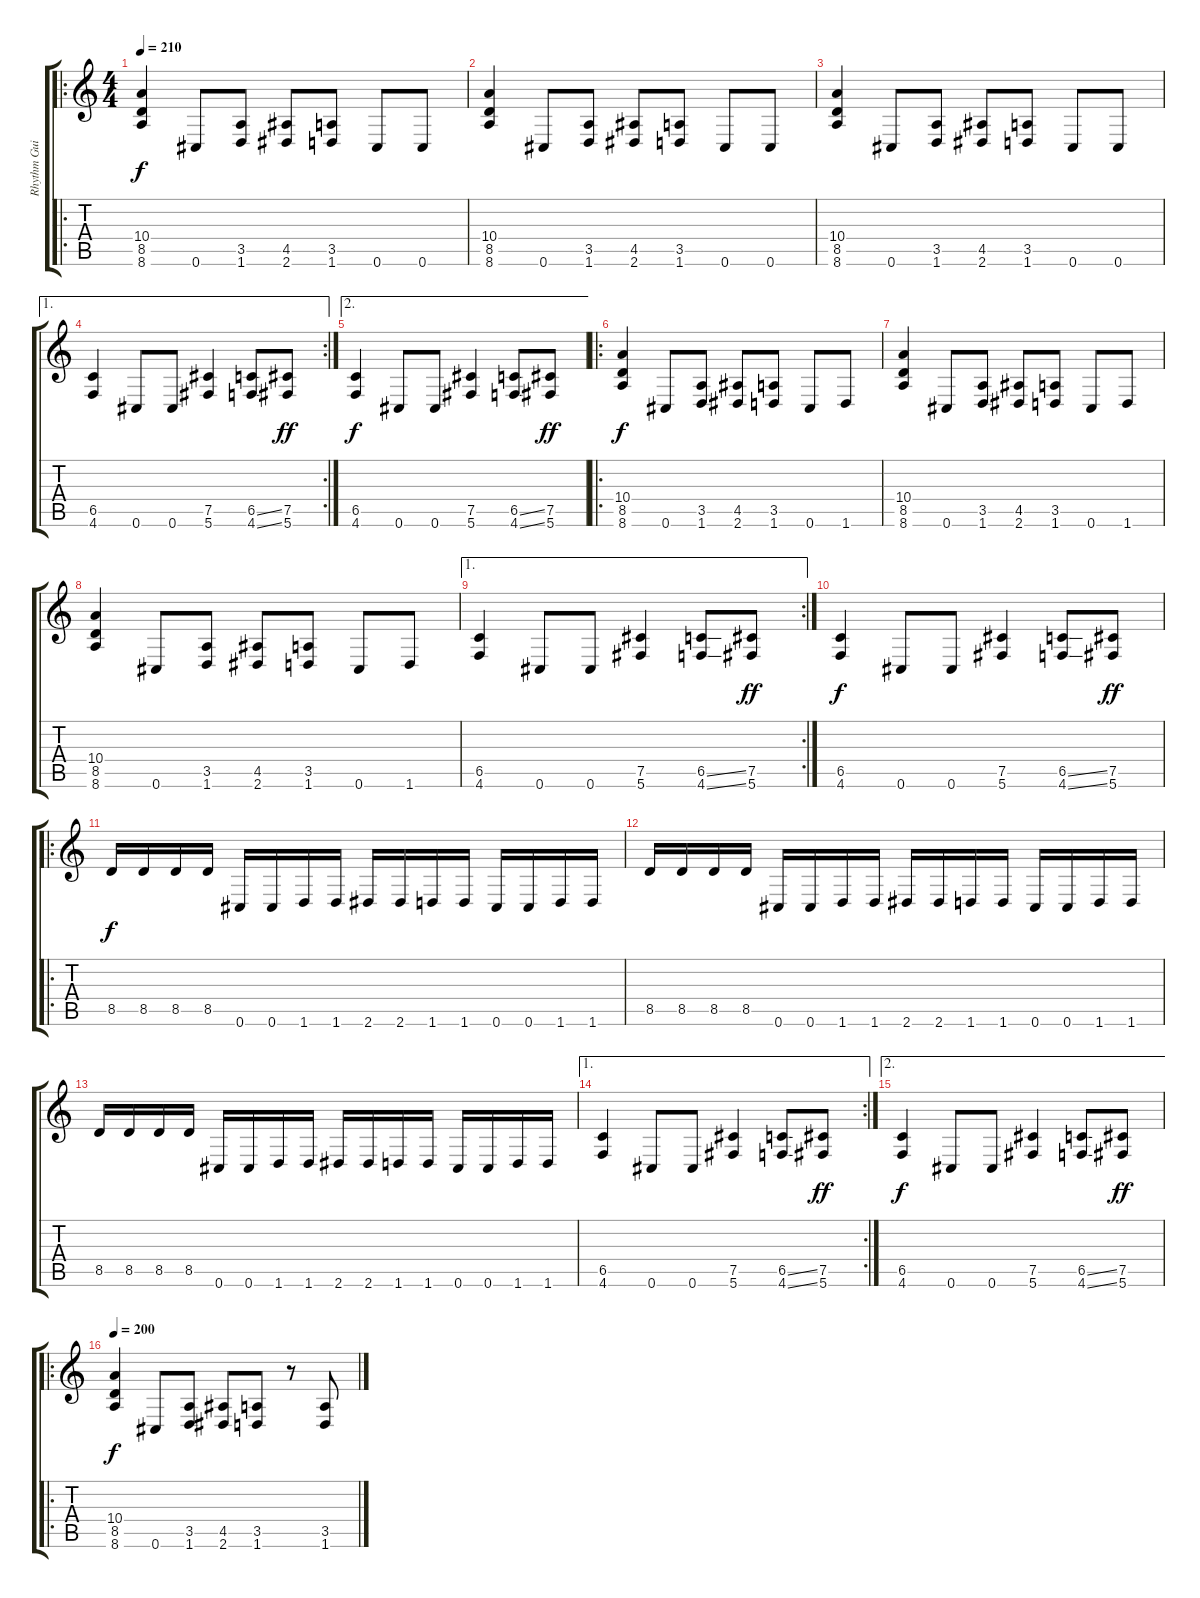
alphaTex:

\track ("Rhythm Guitar" "Rhythm Gui") {instrument distortionguitar}
\staff {score tabs}
\tuning (Db4 Ab3 E3 B2 Gb2 Db2) {hide}
\ro
\ts (4 4)
\tempo 210
\clef g2
\ks c
(10.4 8.5 8.6).4{dy f} 0.6.8 (3.5 1.6).8 (4.5 2.6).8 (3.5 1.6).8 0.6.8 0.6.8 |
(10.4 8.5 8.6).4 0.6.8 (3.5 1.6).8 (4.5 2.6).8 (3.5 1.6).8 0.6.8 0.6.8 |
(10.4 8.5 8.6).4 0.6.8 (3.5 1.6).8 (4.5 2.6).8 (3.5 1.6).8 0.6.8 0.6.8 |
\ae 1
\rc 2
(6.5 4.6).4 0.6.8 0.6.8 (7.5 5.6).4 (6.5{ss} 4.6{ss}).8 (7.5 5.6).8{dy ff} |
\ae 2
(6.5 4.6).4{dy f} 0.6.8 0.6.8 (7.5 5.6).4 (6.5{ss} 4.6{ss}).8 (7.5 5.6).8{dy ff} |
\ro
(10.4 8.5 8.6).4{dy f} 0.6.8 (3.5 1.6).8 (4.5 2.6).8 (3.5 1.6).8 0.6.8 1.6.8 |
(10.4 8.5 8.6).4 0.6.8 (3.5 1.6).8 (4.5 2.6).8 (3.5 1.6).8 0.6.8 1.6.8 |
(10.4 8.5 8.6).4 0.6.8 (3.5 1.6).8 (4.5 2.6).8 (3.5 1.6).8 0.6.8 1.6.8 |
\ae 1
\rc 2
(6.5 4.6).4 0.6.8 0.6.8 (7.5 5.6).4 (6.5{ss} 4.6{ss}).8 (7.5 5.6).8{dy ff} |
(6.5 4.6).4{dy f} 0.6.8 0.6.8 (7.5 5.6).4 (6.5{ss} 4.6{ss}).8 (7.5 5.6).8{dy ff} |
\ro
8.5.16{dy f} 8.5.16 8.5.16 8.5.16 0.6.16 0.6.16 1.6.16 1.6.16 2.6.16 2.6.16 1.6.16 1.6.16 0.6.16 0.6.16 1.6.16 1.6.16 |
8.5.16 8.5.16 8.5.16 8.5.16 0.6.16 0.6.16 1.6.16 1.6.16 2.6.16 2.6.16 1.6.16 1.6.16 0.6.16 0.6.16 1.6.16 1.6.16 |
8.5.16 8.5.16 8.5.16 8.5.16 0.6.16 0.6.16 1.6.16 1.6.16 2.6.16 2.6.16 1.6.16 1.6.16 0.6.16 0.6.16 1.6.16 1.6.16 |
\ae 1
\rc 2
(6.5 4.6).4 0.6.8 0.6.8 (7.5 5.6).4 (6.5{ss} 4.6{ss}).8 (7.5 5.6).8{dy ff} |
\ae 2
(6.5 4.6).4{dy f} 0.6.8 0.6.8 (7.5 5.6).4 (6.5{ss} 4.6{ss}).8 (7.5 5.6).8{dy ff} |
\ro
\tempo 200
(10.4 8.5 8.6).4{dy f} 0.6.8 (3.5 1.6).8 (4.5 2.6).8 (3.5 1.6).8 r.8 (3.5 1.6).8
